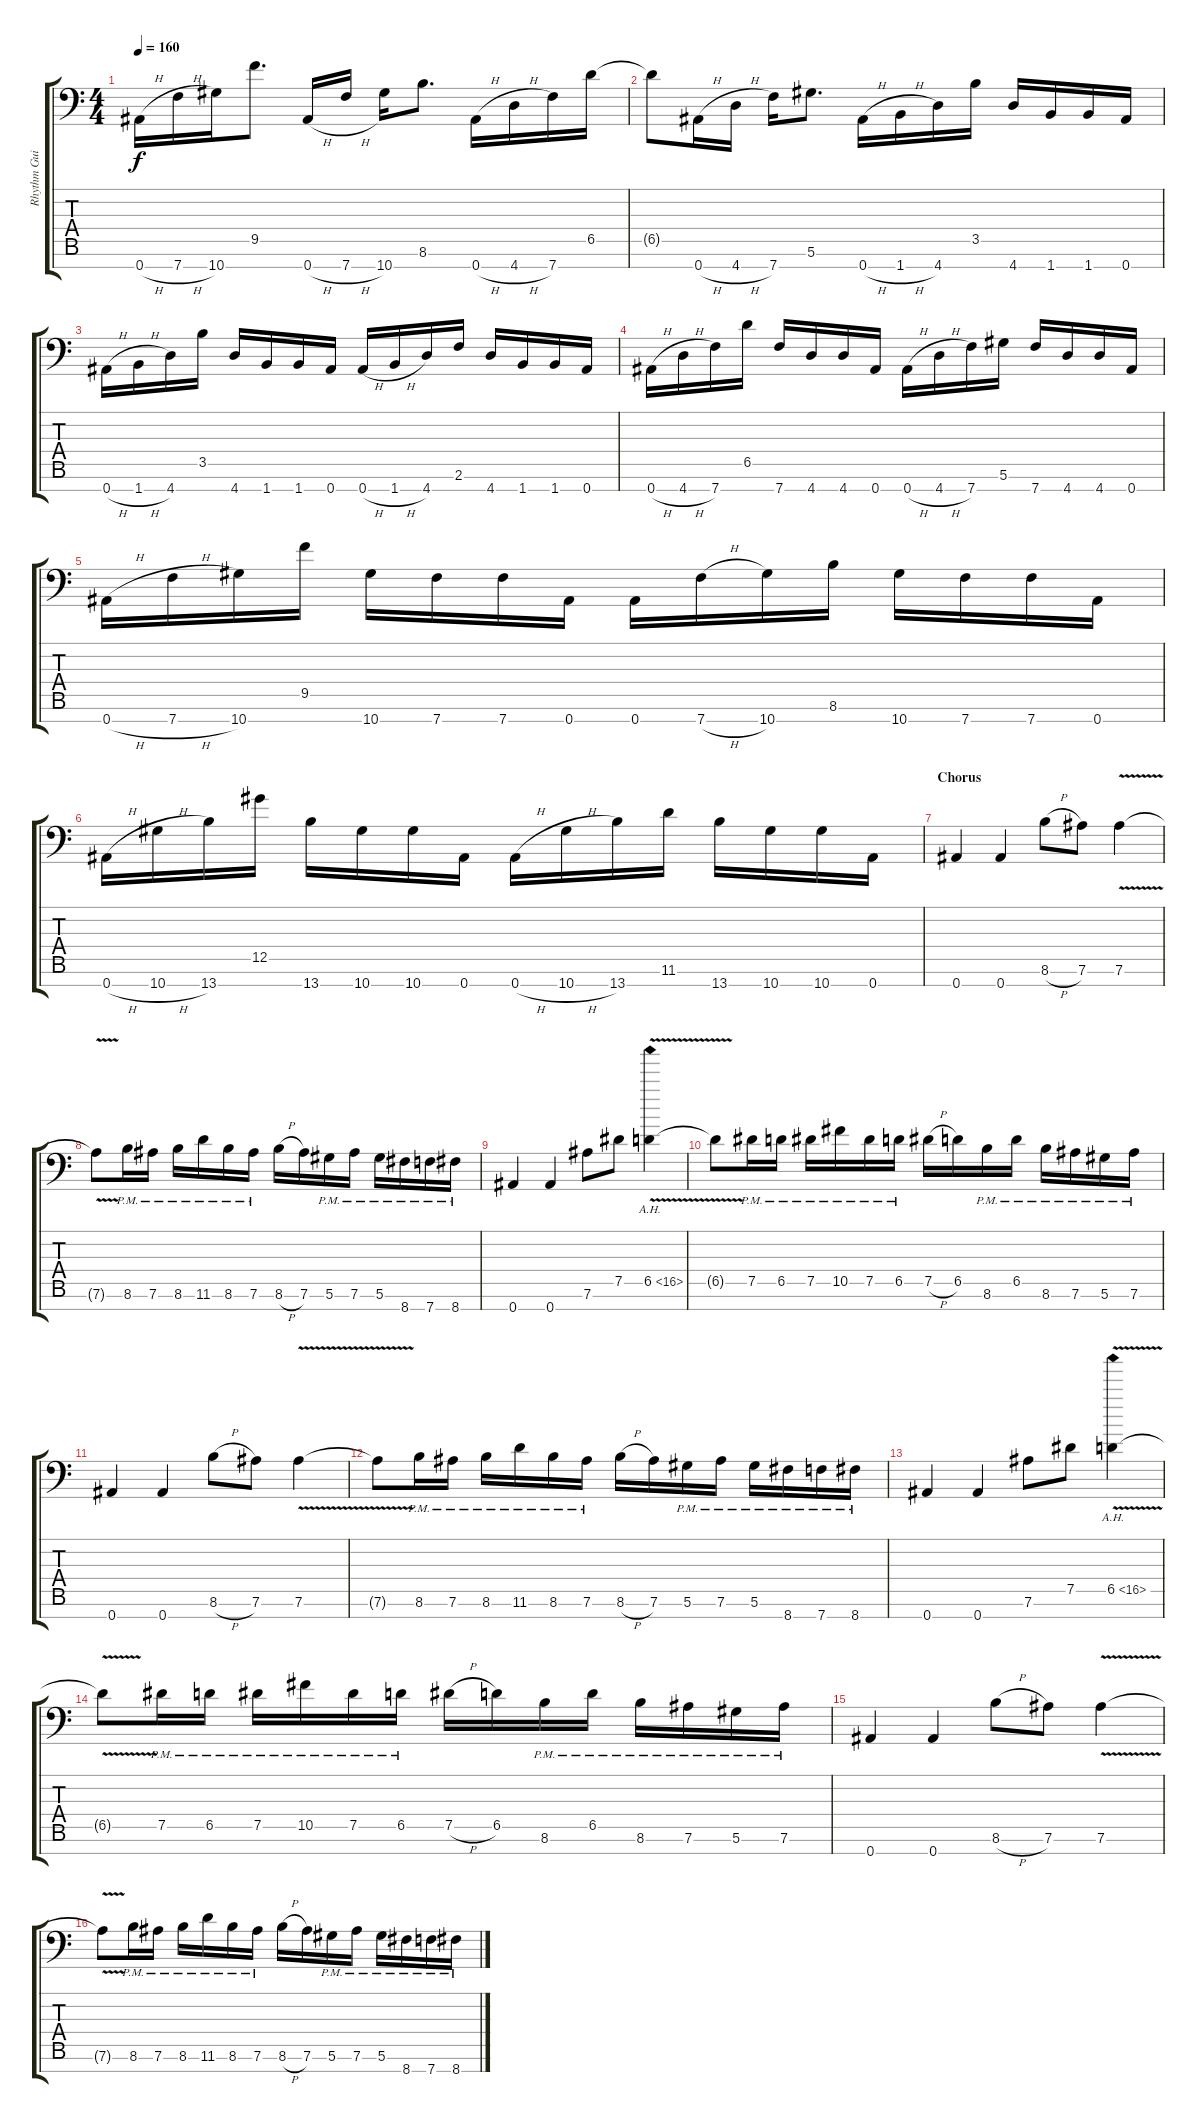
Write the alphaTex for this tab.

\track ("Rhythm Guitar Left" "Rhythm Gui") {instrument distortionguitar}
\staff {score tabs}
\tuning (Eb4 Bb3 Gb3 Db3 Ab2 Eb2 Bb1) {hide}
\ts (4 4)
\section ("" "")
\tempo 160
\clef f4
\ks c
0.7{h}.16{dy f} 7.7{h}.16 10.7.16 9.5.8{d} 0.7{h}.16 7.7{h}.16 10.7.16 8.6.8{d} 0.7{h}.16 4.7{h}.16 7.7.16 6.5.16 |
6.5{t}.8 0.7{h}.16 4.7{h}.16 7.7.16 5.6.8{d} 0.7{h}.16 1.7{h}.16 4.7.16 3.5.16 4.7.16 1.7.16 1.7.16 0.7.16 |
0.7{h}.16 1.7{h}.16 4.7.16 3.5.16 4.7.16 1.7.16 1.7.16 0.7.16 0.7{h}.16 1.7{h}.16 4.7.16 2.6.16 4.7.16 1.7.16 1.7.16 0.7.16 |
0.7{h}.16 4.7{h}.16 7.7.16 6.5.16 7.7.16 4.7.16 4.7.16 0.7.16 0.7{h}.16 4.7{h}.16 7.7.16 5.6.16 7.7.16 4.7.16 4.7.16 0.7.16 |
0.7{h}.16 7.7{h}.16 10.7.16 9.5.16 10.7.16 7.7.16 7.7.16 0.7.16 0.7.16 7.7{h}.16 10.7.16 8.6.16 10.7.16 7.7.16 7.7.16 0.7.16 |
0.7{h}.16 10.7{h}.16 13.7.16 12.5.16 13.7.16 10.7.16 10.7.16 0.7.16 0.7{h}.16 10.7{h}.16 13.7.16 11.6.16 13.7.16 10.7.16 10.7.16 0.7.16 |
\section ("" "Chorus")
0.7.4 0.7.4 8.6{h}.8 7.6.8 7.6{v}.4 |
7.6{t}.8 8.6{pm}.16 7.6{pm}.16 8.6{pm}.16 11.6{pm}.16 8.6{pm}.16 7.6{pm}.16 8.6{h}.16 7.6.16 5.6{pm}.16 7.6{pm}.16 5.6{pm}.16 8.7{pm}.16 7.7{pm}.16 8.7{pm}.16 |
0.7.4 0.7.4 7.6.8 7.5.8 6.5{ah 10 v}.4 |
6.5{t}.8 7.5{pm}.16 6.5{pm}.16 7.5{pm}.16 10.5{pm}.16 7.5{pm}.16 6.5{pm}.16 7.5{h}.16 6.5.16 8.6{pm}.16 6.5{pm}.16 8.6{pm}.16 7.6{pm}.16 5.6{pm}.16 7.6{pm}.16 |
0.7.4 0.7.4 8.6{h}.8 7.6.8 7.6{v}.4 |
7.6{t}.8 8.6{pm}.16 7.6{pm}.16 8.6{pm}.16 11.6{pm}.16 8.6{pm}.16 7.6{pm}.16 8.6{h}.16 7.6.16 5.6{pm}.16 7.6{pm}.16 5.6{pm}.16 8.7{pm}.16 7.7{pm}.16 8.7{pm}.16 |
0.7.4 0.7.4 7.6.8 7.5.8 6.5{ah 10 v}.4 |
6.5{t}.8 7.5{pm}.16 6.5{pm}.16 7.5{pm}.16 10.5{pm}.16 7.5{pm}.16 6.5{pm}.16 7.5{h}.16 6.5.16 8.6{pm}.16 6.5{pm}.16 8.6{pm}.16 7.6{pm}.16 5.6{pm}.16 7.6{pm}.16 |
0.7.4 0.7.4 8.6{h}.8 7.6.8 7.6{v}.4 |
7.6{t}.8 8.6{pm}.16 7.6{pm}.16 8.6{pm}.16 11.6{pm}.16 8.6{pm}.16 7.6{pm}.16 8.6{h}.16 7.6.16 5.6{pm}.16 7.6{pm}.16 5.6{pm}.16 8.7{pm}.16 7.7{pm}.16 8.7{pm}.16
